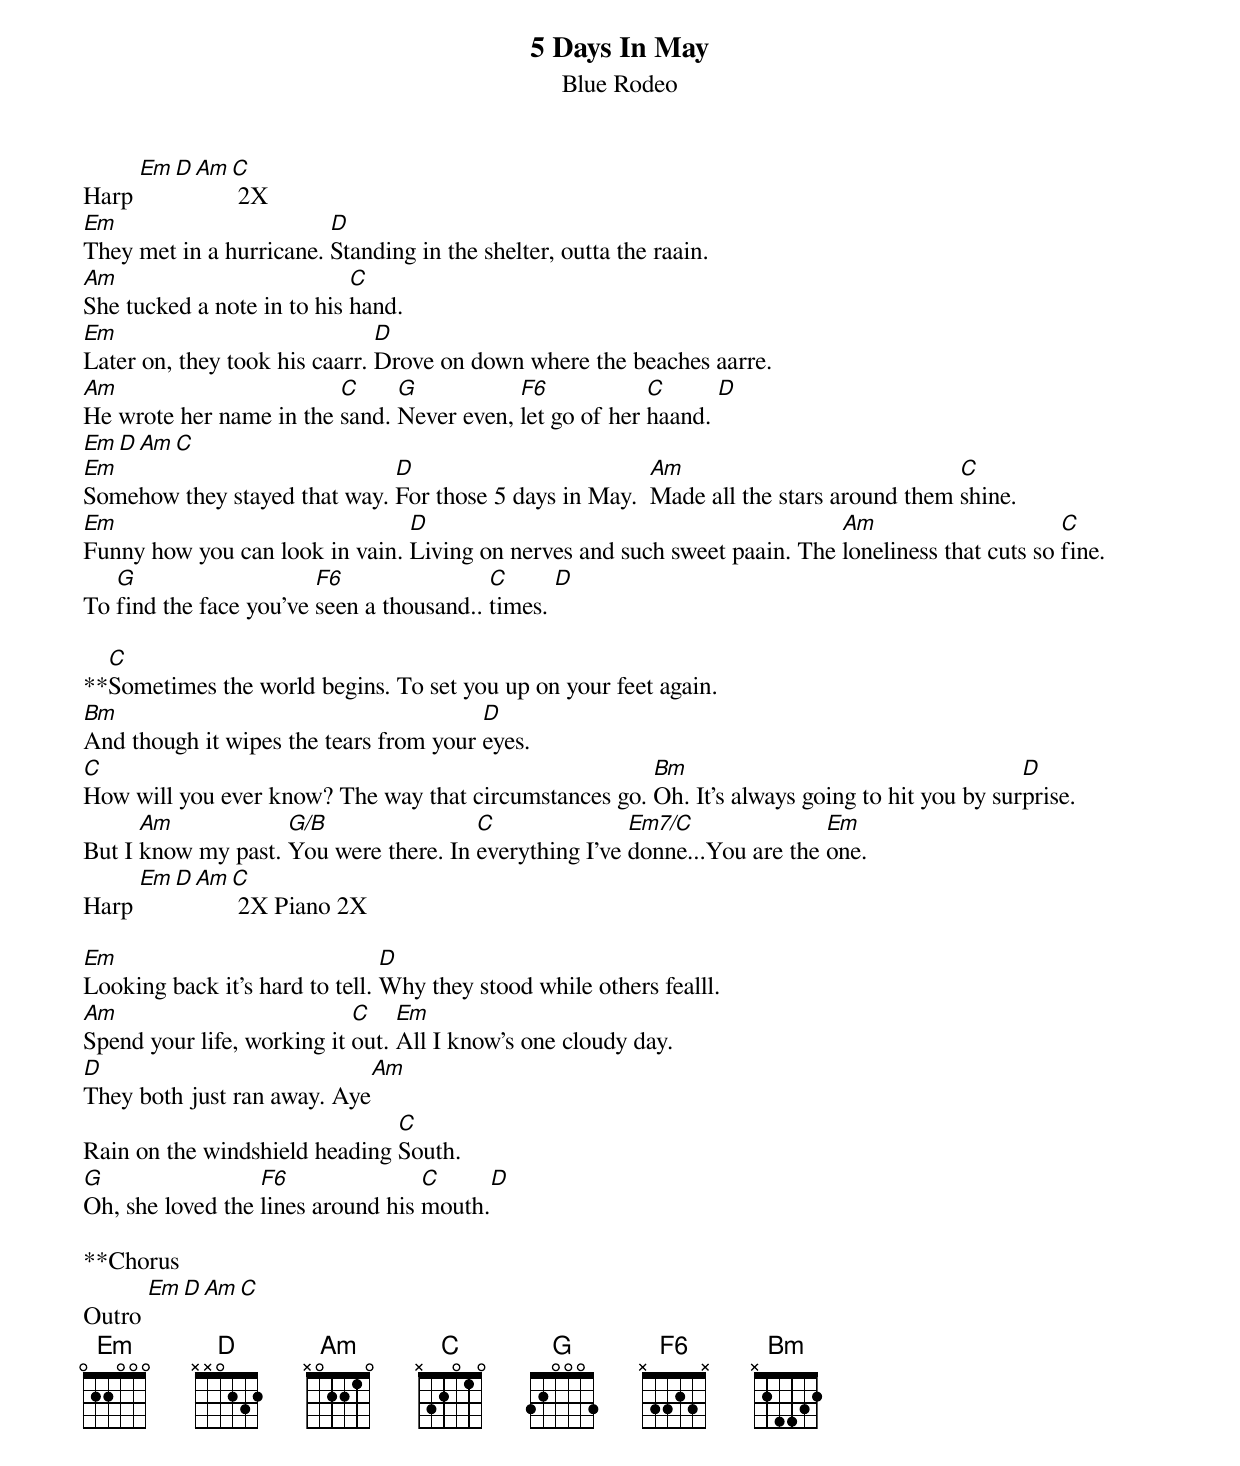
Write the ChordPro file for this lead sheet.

{title:5 Days In May}
{subtitle:Blue Rodeo}
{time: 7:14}
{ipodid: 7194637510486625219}
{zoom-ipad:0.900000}
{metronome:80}

Harp [Em][D][Am][C] 2X
[Em]They met in a hurricane. [D]Standing in the shelter, outta the raain.
[Am]She tucked a note in to his [C]hand.
[Em]Later on, they took his caarr. [D]Drove on down where the beaches aarre.
[Am]He wrote her name in the [C]sand. [G]Never even, [F6]let go of her [C]haand. [D]
[Em][D][Am][C]
[Em]Somehow they stayed that way. [D]For those 5 days in May.  [Am]Made all the stars around them [C]shine.
[Em]Funny how you can look in vain. [D]Living on nerves and such sweet paain. The [Am]loneliness that cuts so [C]fine.
To [G]find the face you've [F6]seen a thousand.. [C]times. [D]

**[C]Sometimes the world begins. To set you up on your feet again.
[Bm]And though it wipes the tears from your [D]eyes.
[C]How will you ever know? The way that circumstances go. [Bm]Oh. It's always going to hit you by sur[D]prise.
But I [Am]know my past. [G/B]You were there. In [C]everything I've [Em7/C]donne...You are the [Em]one.
Harp [Em][D][Am][C] 2X Piano 2X

[Em]Looking back it's hard to tell. [D]Why they stood while others fealll.
[Am]Spend your life, working it [C]out. [Em]All I know's one cloudy day.
[D]They both just ran away. Aye[Am]
Rain on the windshield heading [C]South.
[G]Oh, she loved the [F6]lines around his [C]mouth.[D]

**Chorus
Outro [Em][D][Am][C]
